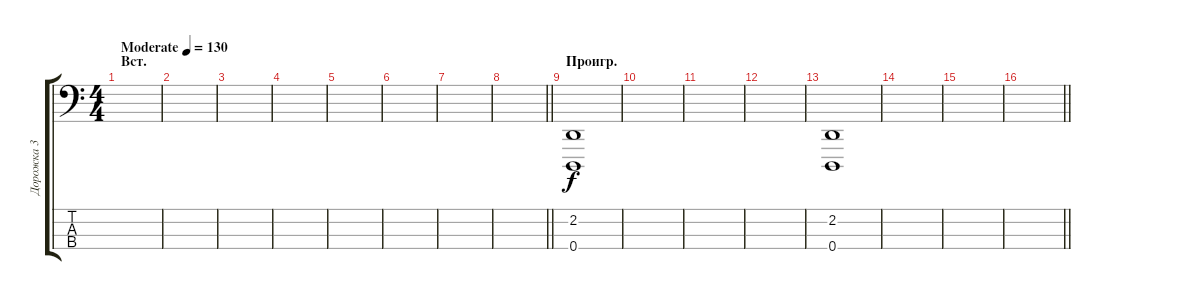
\track ("Дорожка 3" "Дорожка 3") {instrument electricgrandpiano}
\staff {score tabs}
\tuning (F2 C2 G1 D1) {hide}
\ts (4 4)
\section ("" "Вст.")
\tempo (130 "Moderate")
\clef f4
\ks c
|
|
|
|
|
|
|
\barLineRight lightlight
|
\section ("" "Проигр.")
(2.2 0.4).1 |
|
|
|
(2.2 0.4).1 |
|
|
\barLineRight lightlight
